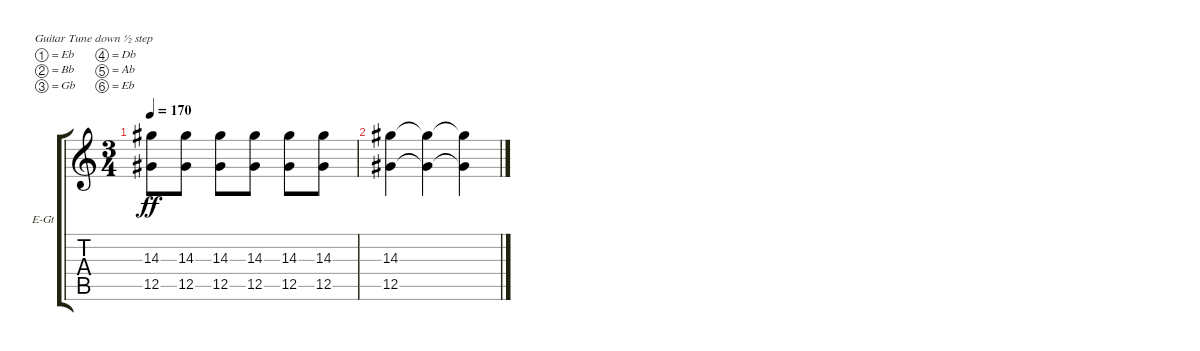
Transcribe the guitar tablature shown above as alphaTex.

\bracketExtendMode groupsimilarinstruments
\firstSystemTrackNameOrientation horizontal
\otherSystemsTrackNameOrientation horizontal
\track ("B Kaleb - Rhythm" "E-Gt") {instrument distortionguitar}
\staff {score tabs}
\tuning (Eb4 Bb3 Gb3 Db3 Ab2 Eb2)
\ts (3 4)
\tempo 170
\clef g2
\scale
0.333333
\ks c
(12.5 14.3).8{dy ff} (14.3 12.5).8 (14.3 12.5).8 (14.3 12.5).8 (14.3 12.5).8 (14.3 12.5).8 |
\scale
0.333333 (12.5 14.3).4 (14.3{t} 12.5{t}).4 (14.3{t} 12.5{t}).4
